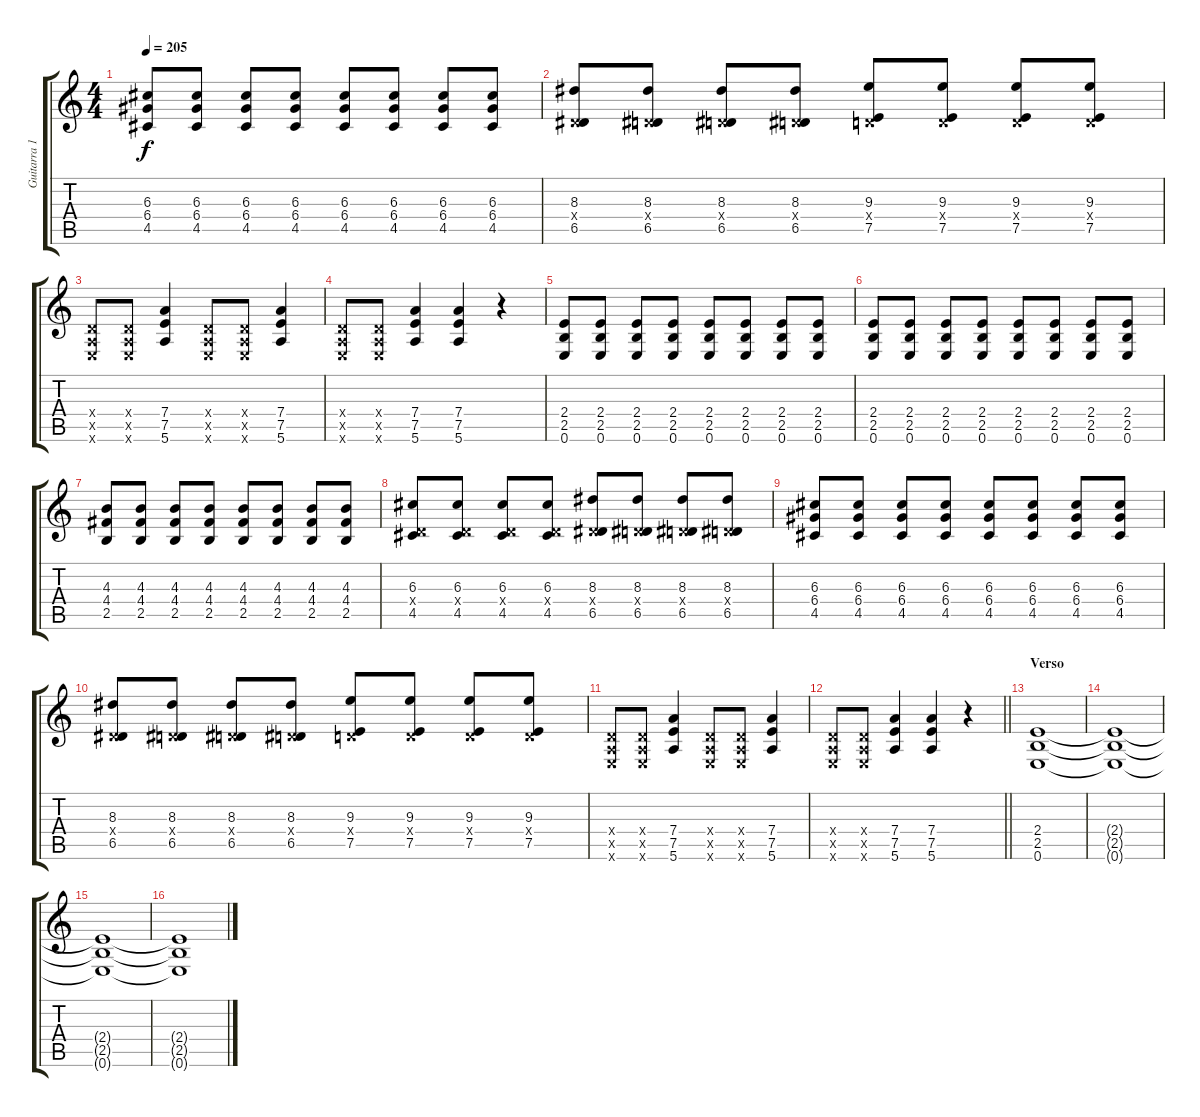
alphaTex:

\track ("Guitarra 1" "Guitarra 1") {instrument overdrivenguitar}
\staff {score tabs}
\tuning (E4 B3 G3 D3 A2 E2) {hide}
\ts (4 4)
\tempo 205
\clef g2
\ks c
(6.3 6.4 4.5).8{dy f} (6.3 6.4 4.5).8 (6.3 6.4 4.5).8 (6.3 6.4 4.5).8 (6.3 6.4 4.5).8 (6.3 6.4 4.5).8 (6.3 6.4 4.5).8 (6.3 6.4 4.5).8 |
(8.3 0.4{x} 6.5).8 (8.3 0.4{x} 6.5).8 (8.3 0.4{x} 6.5).8 (8.3 0.4{x} 6.5).8 (9.3 0.4{x} 7.5).8 (9.3 0.4{x} 7.5).8 (9.3 0.4{x} 7.5).8 (9.3 0.4{x} 7.5).8 |
(0.4{x} 0.5{x} 0.6{x}).8 (0.4{x} 0.5{x} 0.6{x}).8 (7.4 7.5 5.6).4 (0.4{x} 0.5{x} 0.6{x}).8 (0.4{x} 0.5{x} 0.6{x}).8 (7.4 7.5 5.6).4 |
(0.4{x} 0.5{x} 0.6{x}).8 (0.4{x} 0.5{x} 0.6{x}).8 (7.4 7.5 5.6).4 (7.4 7.5 5.6).4 r.4 |
(2.4 2.5 0.6).8 (2.4 2.5 0.6).8 (2.4 2.5 0.6).8 (2.4 2.5 0.6).8 (2.4 2.5 0.6).8 (2.4 2.5 0.6).8 (2.4 2.5 0.6).8 (2.4 2.5 0.6).8 |
(2.4 2.5 0.6).8 (2.4 2.5 0.6).8 (2.4 2.5 0.6).8 (2.4 2.5 0.6).8 (2.4 2.5 0.6).8 (2.4 2.5 0.6).8 (2.4 2.5 0.6).8 (2.4 2.5 0.6).8 |
(4.3 4.4 2.5).8 (4.3 4.4 2.5).8 (4.3 4.4 2.5).8 (4.3 4.4 2.5).8 (4.3 4.4 2.5).8 (4.3 4.4 2.5).8 (4.3 4.4 2.5).8 (4.3 4.4 2.5).8 |
(6.3 0.4{x} 4.5).8 (6.3 0.4{x} 4.5).8 (6.3 0.4{x} 4.5).8 (6.3 0.4{x} 4.5).8 (8.3 0.4{x} 6.5).8 (8.3 0.4{x} 6.5).8 (8.3 0.4{x} 6.5).8 (8.3 0.4{x} 6.5).8 |
(6.3 6.4 4.5).8 (6.3 6.4 4.5).8 (6.3 6.4 4.5).8 (6.3 6.4 4.5).8 (6.3 6.4 4.5).8 (6.3 6.4 4.5).8 (6.3 6.4 4.5).8 (6.3 6.4 4.5).8 |
(8.3 0.4{x} 6.5).8 (8.3 0.4{x} 6.5).8 (8.3 0.4{x} 6.5).8 (8.3 0.4{x} 6.5).8 (9.3 0.4{x} 7.5).8 (9.3 0.4{x} 7.5).8 (9.3 0.4{x} 7.5).8 (9.3 0.4{x} 7.5).8 |
(0.4{x} 0.5{x} 0.6{x}).8 (0.4{x} 0.5{x} 0.6{x}).8 (7.4 7.5 5.6).4 (0.4{x} 0.5{x} 0.6{x}).8 (0.4{x} 0.5{x} 0.6{x}).8 (7.4 7.5 5.6).4 |
\barLineRight lightlight
(0.4{x} 0.5{x} 0.6{x}).8 (0.4{x} 0.5{x} 0.6{x}).8 (7.4 7.5 5.6).4 (7.4 7.5 5.6).4 r.4 |
\section ("" "Verso ")
(2.4 2.5 0.6).1 |
(2.4{t} 2.5{t} 0.6{t}).1 |
(2.4{t} 2.5{t} 0.6{t}).1 |
(2.4{t} 2.5{t} 0.6{t}).1
